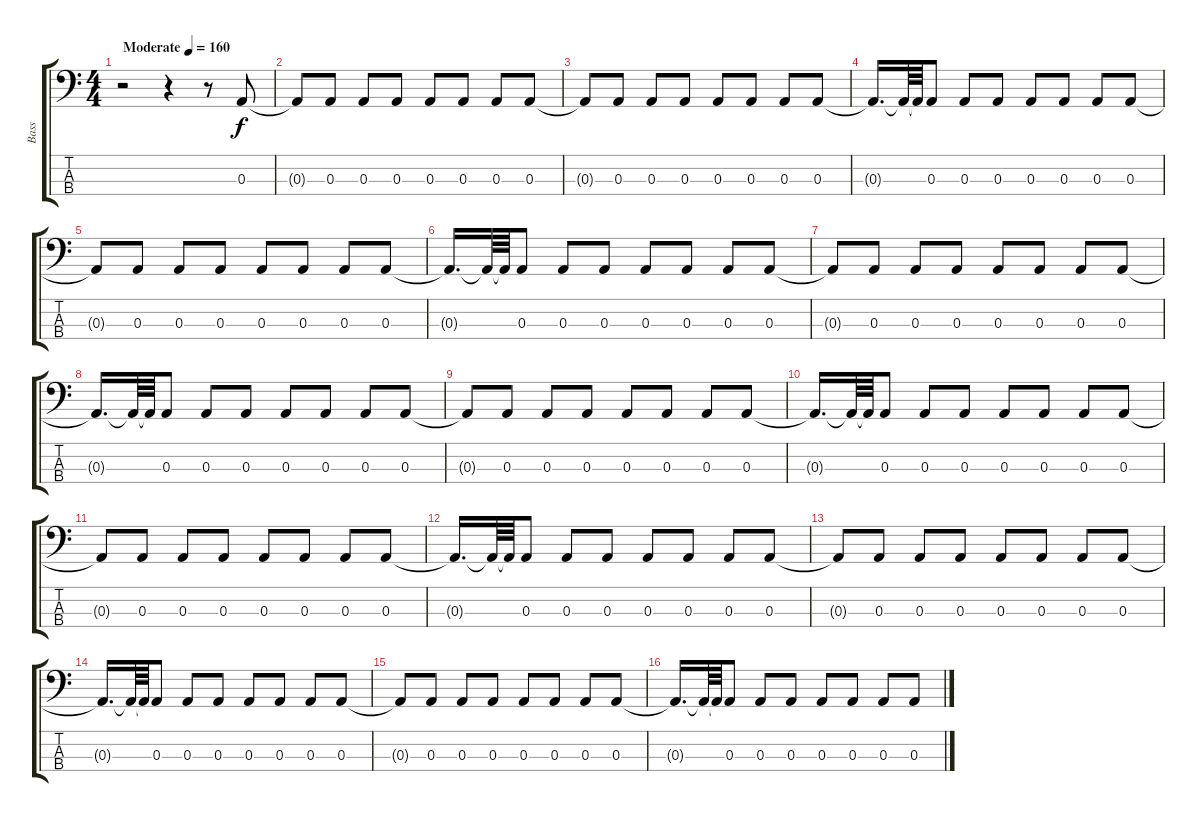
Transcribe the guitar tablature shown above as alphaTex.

\track ("Bass" "Bass") {instrument electricbassfinger}
\staff {score tabs}
\tuning (G2 D2 A1 E1) {hide}
\ts (4 4)
\tempo (160 "Moderate")
\clef f4
\ks c
r.2{dy f instrument electricbassfinger} r.4 r.8 0.3.8 |
0.3{t}.8 0.3.8 0.3.8 0.3.8 0.3.8 0.3.8 0.3.8 0.3.8 |
0.3{t}.8 0.3.8 0.3.8 0.3.8 0.3.8 0.3.8 0.3.8 0.3.8 |
0.3{t}.16{d} 0.3{t}.64 0.3{t}.64 0.3.8 0.3.8 0.3.8 0.3.8 0.3.8 0.3.8 0.3.8 |
0.3{t}.8 0.3.8 0.3.8 0.3.8 0.3.8 0.3.8 0.3.8 0.3.8 |
0.3{t}.16{d} 0.3{t}.64 0.3{t}.64 0.3.8 0.3.8 0.3.8 0.3.8 0.3.8 0.3.8 0.3.8 |
0.3{t}.8 0.3.8 0.3.8 0.3.8 0.3.8 0.3.8 0.3.8 0.3.8 |
0.3{t}.16{d} 0.3{t}.64 0.3{t}.64 0.3.8 0.3.8 0.3.8 0.3.8 0.3.8 0.3.8 0.3.8 |
0.3{t}.8 0.3.8 0.3.8 0.3.8 0.3.8 0.3.8 0.3.8 0.3.8 |
0.3{t}.16{d} 0.3{t}.64 0.3{t}.64 0.3.8 0.3.8 0.3.8 0.3.8 0.3.8 0.3.8 0.3.8 |
0.3{t}.8 0.3.8 0.3.8 0.3.8 0.3.8 0.3.8 0.3.8 0.3.8 |
0.3{t}.16{d} 0.3{t}.64 0.3{t}.64 0.3.8 0.3.8 0.3.8 0.3.8 0.3.8 0.3.8 0.3.8 |
0.3{t}.8 0.3.8 0.3.8 0.3.8 0.3.8 0.3.8 0.3.8 0.3.8 |
0.3{t}.16{d} 0.3{t}.64 0.3{t}.64 0.3.8 0.3.8 0.3.8 0.3.8 0.3.8 0.3.8 0.3.8 |
0.3{t}.8 0.3.8 0.3.8 0.3.8 0.3.8 0.3.8 0.3.8 0.3.8 |
0.3{t}.16{d} 0.3{t}.64 0.3{t}.64 0.3.8 0.3.8 0.3.8 0.3.8 0.3.8 0.3.8 0.3.8
